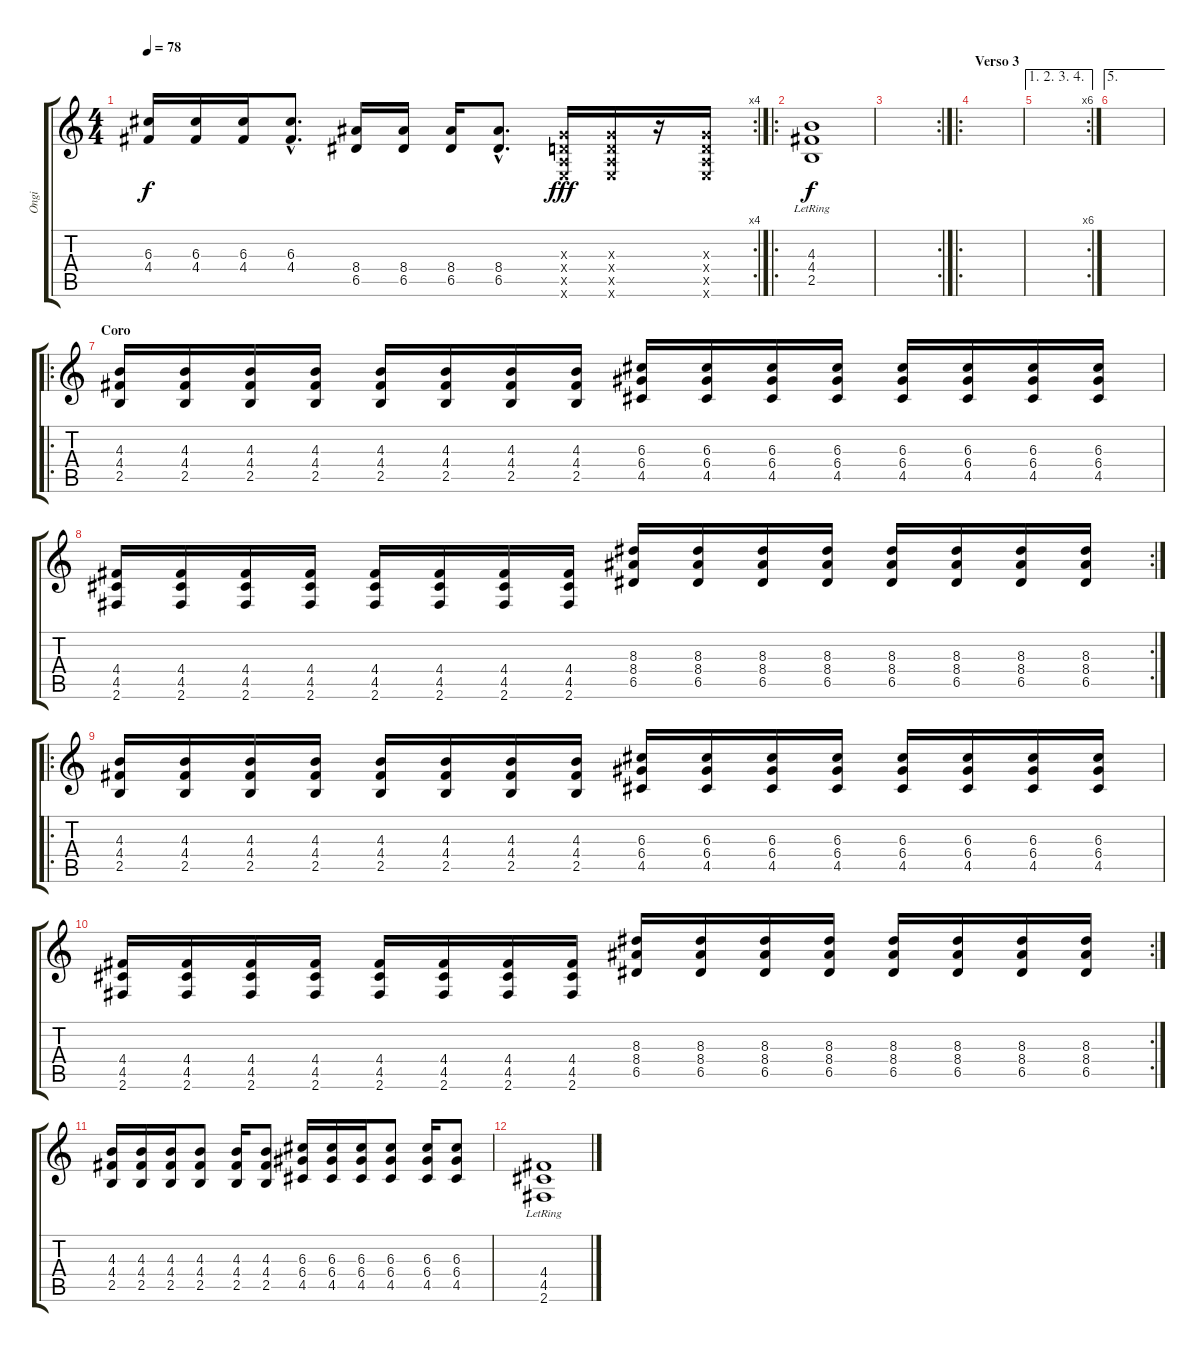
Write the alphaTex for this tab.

\track ("Ongi" "Ongi") {instrument distortionguitar}
\staff {score tabs}
\tuning (E4 B3 G3 D3 A2 E2) {hide}
\rc 4
\ts (4 4)
\tempo 78
\clef g2
\ks c
(6.3 4.4).16{dy f} (6.3 4.4).16 (6.3 4.4).16 (6.3{hac} 4.4{hac}).8{d} (8.4 6.5).16 (8.4 6.5).16 (8.4 6.5).16 (8.4{hac} 6.5{hac}).8{d} (0.3{x} 0.4{x} 0.5{x} 0.6{x}).16{dy fff} (0.3{x} 0.4{x} 0.5{x} 0.6{x}).16 r.16 (0.3{x} 0.4{x} 0.5{x} 0.6{x}).16 |
\ro
(4.3{lr} 4.4{lr} 2.5{lr}).1{dy f volume 0} |
\rc 2
|
\ro
\section ("" "Verso 3")
|
\ae (1 2 3 4)
\rc 6
|
\ae 5
|
\ro
\section ("" "Coro")
(4.3 4.4 2.5).16{volume 13} (4.3 4.4 2.5).16 (4.3 4.4 2.5).16 (4.3 4.4 2.5).16 (4.3 4.4 2.5).16 (4.3 4.4 2.5).16 (4.3 4.4 2.5).16 (4.3 4.4 2.5).16 (6.3 6.4 4.5).16 (6.3 6.4 4.5).16 (6.3 6.4 4.5).16 (6.3 6.4 4.5).16 (6.3 6.4 4.5).16 (6.3 6.4 4.5).16 (6.3 6.4 4.5).16 (6.3 6.4 4.5).16 |
\rc 2
(4.4 4.5 2.6).16 (4.4 4.5 2.6).16 (4.4 4.5 2.6).16 (4.4 4.5 2.6).16 (4.4 4.5 2.6).16 (4.4 4.5 2.6).16 (4.4 4.5 2.6).16 (4.4 4.5 2.6).16 (8.3 8.4 6.5).16 (8.3 8.4 6.5).16 (8.3 8.4 6.5).16 (8.3 8.4 6.5).16 (8.3 8.4 6.5).16 (8.3 8.4 6.5).16 (8.3 8.4 6.5).16 (8.3 8.4 6.5).16 |
\ro
(4.3 4.4 2.5).16 (4.3 4.4 2.5).16 (4.3 4.4 2.5).16 (4.3 4.4 2.5).16 (4.3 4.4 2.5).16 (4.3 4.4 2.5).16 (4.3 4.4 2.5).16 (4.3 4.4 2.5).16 (6.3 6.4 4.5).16 (6.3 6.4 4.5).16 (6.3 6.4 4.5).16 (6.3 6.4 4.5).16 (6.3 6.4 4.5).16 (6.3 6.4 4.5).16 (6.3 6.4 4.5).16 (6.3 6.4 4.5).16 |
\rc 2
(4.4 4.5 2.6).16 (4.4 4.5 2.6).16 (4.4 4.5 2.6).16 (4.4 4.5 2.6).16 (4.4 4.5 2.6).16 (4.4 4.5 2.6).16 (4.4 4.5 2.6).16 (4.4 4.5 2.6).16 (8.3 8.4 6.5).16 (8.3 8.4 6.5).16 (8.3 8.4 6.5).16 (8.3 8.4 6.5).16 (8.3 8.4 6.5).16 (8.3 8.4 6.5).16 (8.3 8.4 6.5).16 (8.3 8.4 6.5).16 |
(4.3 4.4 2.5).16 (4.3 4.4 2.5).16 (4.3 4.4 2.5).16 (4.3 4.4 2.5).8 (4.3 4.4 2.5).16 (4.3 4.4 2.5).8 (6.3 6.4 4.5).16 (6.3 6.4 4.5).16 (6.3 6.4 4.5).16 (6.3 6.4 4.5).8 (6.3 6.4 4.5).16 (6.3 6.4 4.5).8 |
(4.4{lr} 4.5{lr} 2.6{lr}).1
